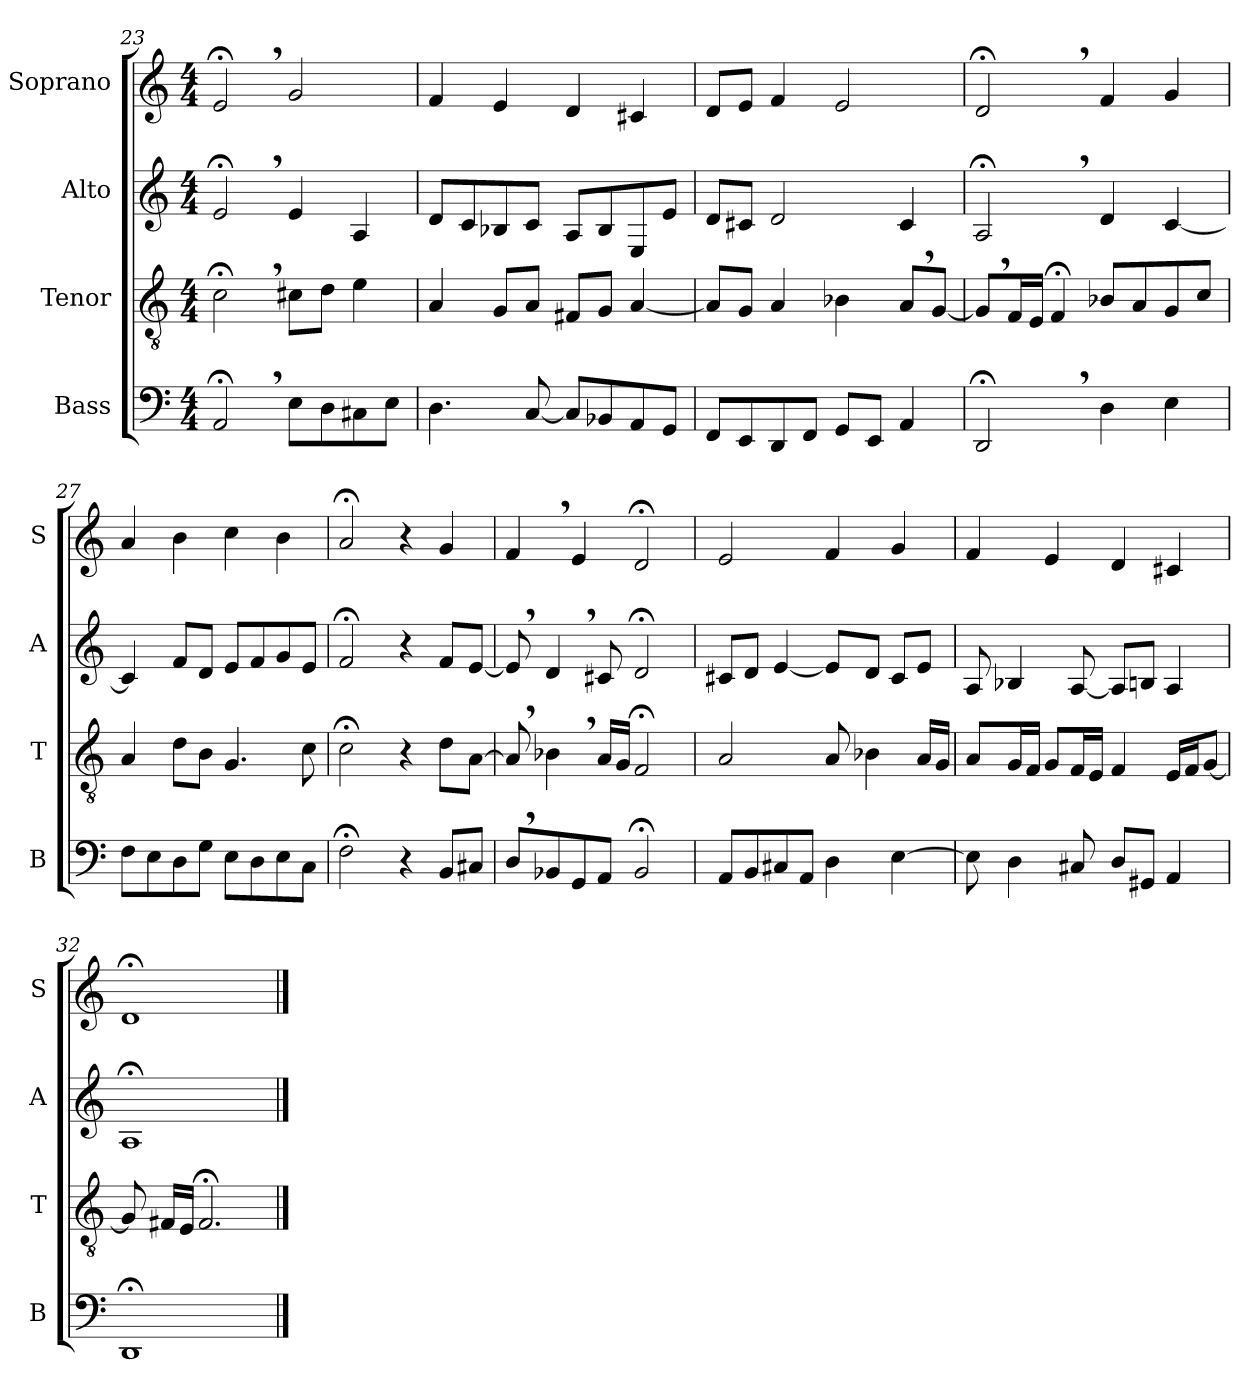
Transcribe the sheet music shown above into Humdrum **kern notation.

**kern	**kern	**kern	**kern
*part4	*part3	*part2	*part1
*staff4	*staff3	*staff2	*staff1
*I"Bass	*I"Tenor	*I"Alto	*I"Soprano
*I'B	*I'T	*I'A	*I'S
*clefF4	*clefGv2	*clefG2	*clefG2
*k[]	*k[]	*k[]	*k[]
*M4/4	*M4/4	*M4/4	*M4/4
=23	=23	=23	=23
2AA;<,/	2c;<,\	2e;<,/	2e;<,/
8E\L	8c#X\L	4e/	2g/
8D\	8d\J	.	.
8C#X\	4e\	4A/	.
8E\J	.	.	.
=24	=24	=24	=24
4.D\	4A/	8d/L	4f/
.	.	8c/	.
.	8G/L	8B-X/	4e/
[8C/	8A/J	8c/J	.
8C/L]	8F#X/L	8A/L	4d/
8BB-X/	8G/J	8B-/	.
8AA/	[4A/	8E/	4c#X/
8GG/J	.	8e/J	.
=25	=25	=25	=25
8FF/L	8A/L]	8d/L	8d/L
8EE/	8G/J	8c#X/J	8e/J
8DD/	4A/	2d/	4f/
8FF/J	.	.	.
8GG/L	4B-X\	.	2e/
8EE/J	.	.	.
4AA/	8A,/L	4c#/	.
.	[8G/J	.	.
=26	=26	=26	=26
2DD;<,/	8G,/L]	2A;<,/	2d;<,/
.	16F/L	.	.
.	16E/JJ	.	.
.	4F;</	.	.
4D\	8B-X/L	4d/	4f/
.	8A/	.	.
4E\	8G/	[4c/	4g/
.	8c/J	.	.
=27	=27	=27	=27
8F\L	4A/	4c/]	4a/
8E\	.	.	.
8D\	8d\L	8f/L	4b\
8G\J	8B\J	8d/J	.
8E\L	4.G/	8e/L	4cc\
8D\	.	8f/	.
8E\	.	8g/	4b\
8C\J	8c\	8e/J	.
=28	=28	=28	=28
2F;<\	2c;<\	2f;</	2a;</
4r	4r	4r	4r
8BB/L	8d\L	8f/L	4g/
8C#X/J	[8A\J	[8e/J	.
=29	=29	=29	=29
8D,/L	8A,/]	8e,/]	4f,/
8BB-X/	4B-X,\	4d,/	.
8GG/	.	.	4e/
8AA/J	16A/LL	8c#X/	.
.	16G/JJ	.	.
2BB-;</	2F;</	2d;</	2d;</
=30	=30	=30	=30
8AA/L	2A/	8c#X/L	2e/
8BB/	.	8d/J	.
8C#X/	.	[4e/	.
8AA/J	.	.	.
4D\	8A/	8e/L]	4f/
.	4B-X\	8d/J	.
[4E\	.	8c#/L	4g/
.	16A/LL	8e/J	.
.	16G/JJ	.	.
=31	=31	=31	=31
8E\]	8A/L	8A/	4f/
4D\	16G/L	4B-X/	.
.	16F/JJ	.	.
.	8G/L	.	4e/
8C#X/	16F/L	[8A/	.
.	16E/JJ	.	.
8D/L	4F/	8A/L]	4d/
8GG#X/J	.	8Bn/J	.
4AA/	16E/LL	4A/	4c#X/
.	16F/J	.	.
.	[8G/J	.	.
=32	=32	=32	=32
1DD;</	8G/]	1A;</	1d;</
.	16F#X/LL	.	.
.	16E/JJ	.	.
.	2.F#;</	.	.
==	==	==	==
*-	*-	*-	*-
